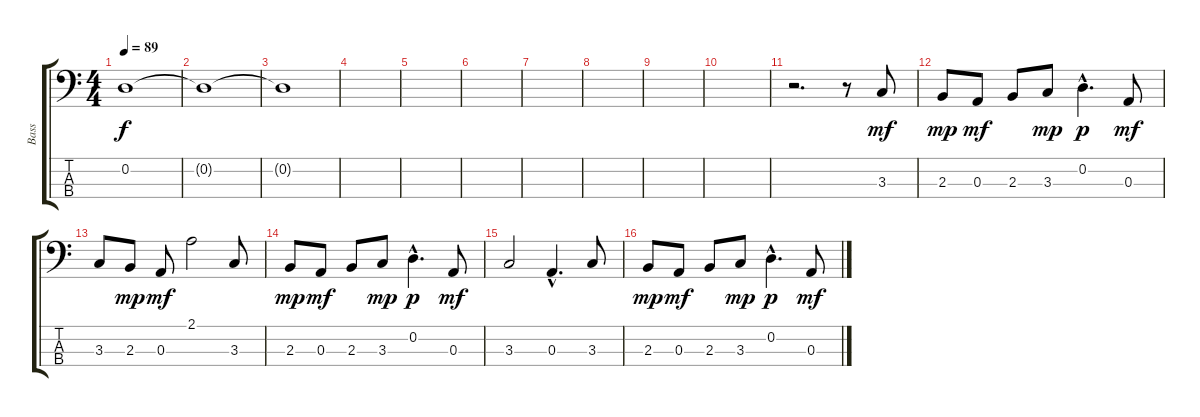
\track ("Bass" "Bass") {instrument electricbassfinger}
\staff {score tabs}
\tuning (G2 D2 A1 E1) {hide}
\ts (4 4)
\tempo 89
\clef f4
\ks c
0.2{t}.1{dy f} |
0.2{t}.1 |
0.2{t}.1 |
|
|
|
|
|
|
|
r.2{d} r.8 3.3.8{dy mf} |
2.3.8{dy mp} 0.3.8{dy mf} 2.3.8 3.3.8{dy mp} 0.2{hac}.4{d dy p} 0.3.8{dy mf} |
3.3.8 2.3.8{dy mp} 0.3.8{dy mf} 2.1.2 3.3.8 |
2.3.8{dy mp} 0.3.8{dy mf} 2.3.8 3.3.8{dy mp} 0.2{hac}.4{d dy p} 0.3.8{dy mf} |
3.3.2 0.3{hac}.4{d} 3.3.8 |
2.3.8{dy mp} 0.3.8{dy mf} 2.3.8 3.3.8{dy mp} 0.2{hac}.4{d dy p} 0.3.8{dy mf}
